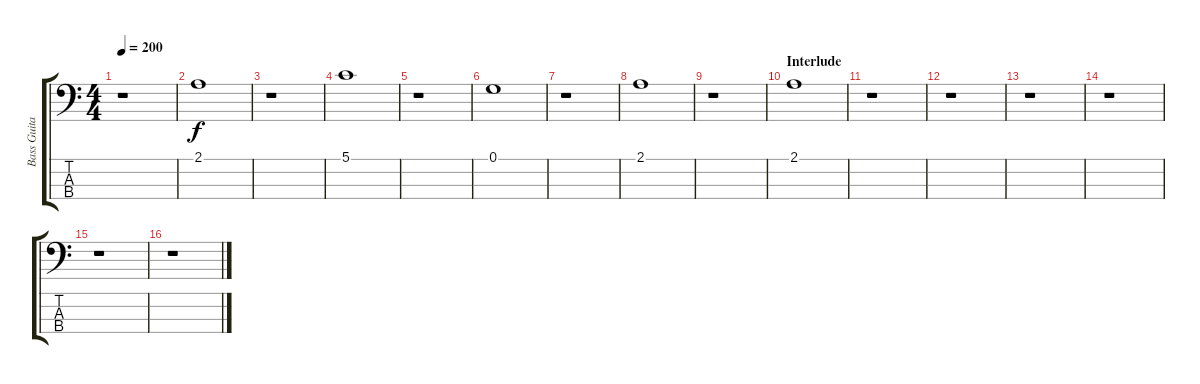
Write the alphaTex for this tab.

\track ("Bass Guitar" "Bass Guita") {instrument electricbassfinger}
\staff {score tabs}
\tuning (G2 D2 A1 E1) {hide}
\ts (4 4)
\tempo 200
\clef f4
\ks c
r.1{dy f} |
2.1.1 |
r.1 |
5.1.1 |
r.1 |
0.1.1 |
r.1 |
2.1.1 |
r.1 |
\section ("" "Interlude")
2.1.1 |
r.1 |
r.1 |
r.1 |
r.1 |
r.1 |
r.1
